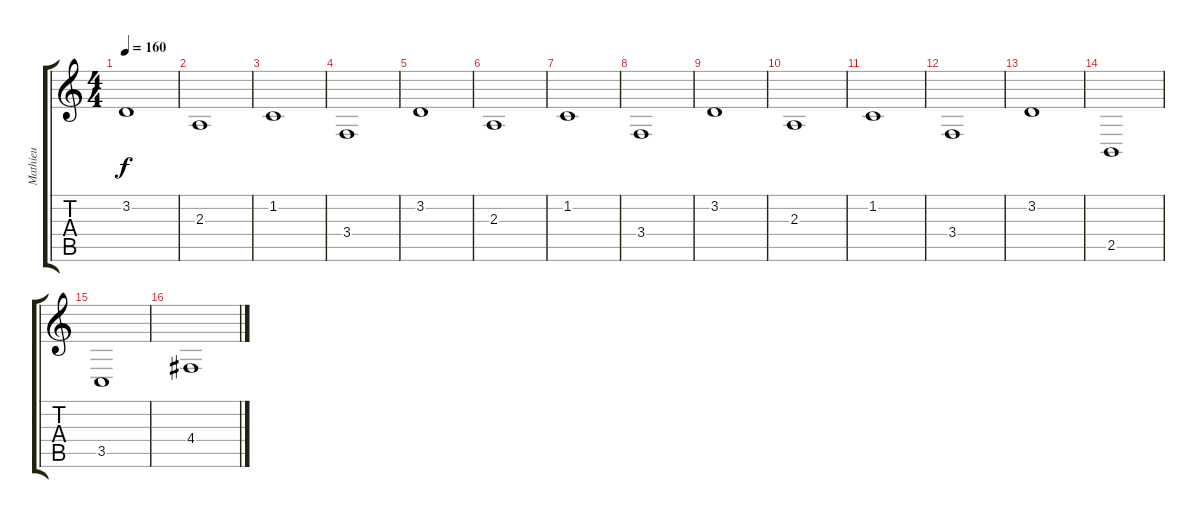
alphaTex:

\track ("Mathieu" "Mathieu") {instrument synthstrings2}
\staff {score tabs}
\tuning (E4 B3 G3 D3 A2 E2) {hide}
\ts (4 4)
\tempo 160
\clef g2
\ks c
3.2.1{dy f} |
2.3.1 |
1.2.1 |
3.4.1 |
3.2.1 |
2.3.1 |
1.2.1 |
3.4.1 |
3.2.1 |
2.3.1 |
1.2.1 |
3.4.1 |
3.2.1 |
2.5.1{instrument synthstrings1} |
3.5.1 |
4.4.1
